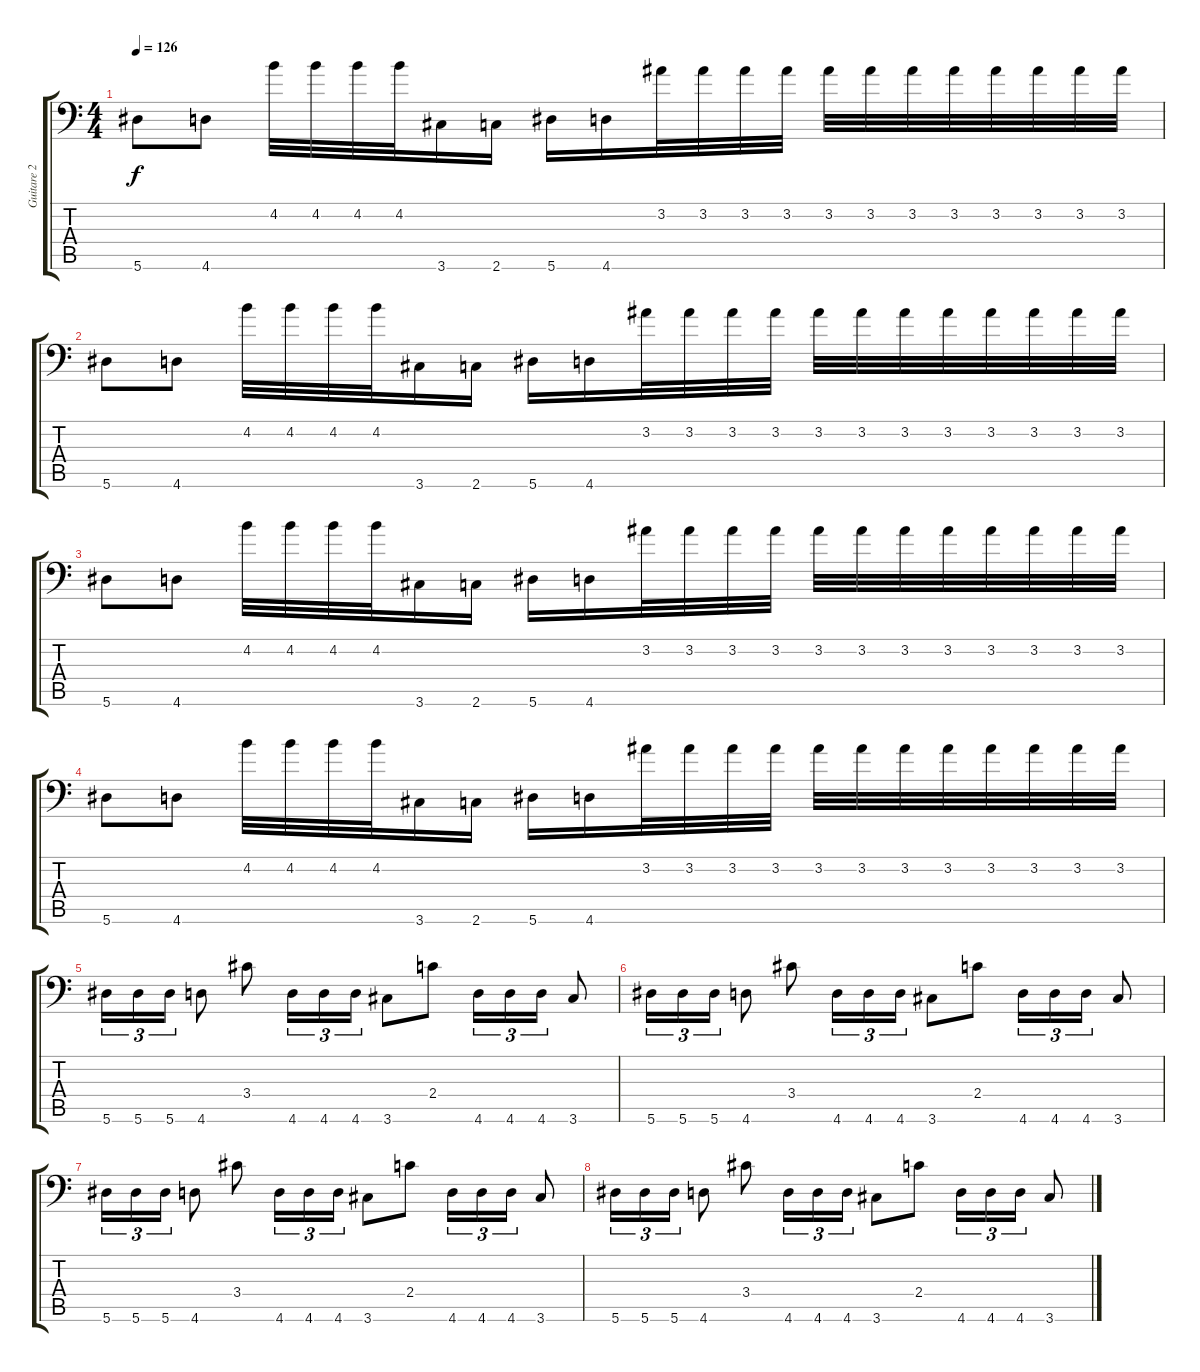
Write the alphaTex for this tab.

\track ("Guitare 2" "Guitare 2") {instrument overdrivenguitar}
\staff {score tabs}
\tuning (C4 G3 Eb3 Bb2 F2 Bb1) {hide}
\ts (4 4)
\tempo 126
\clef f4
\ks c
5.6.8{dy f} 4.6.8 4.2.32 4.2.32 4.2.32 4.2.32 3.6.16 2.6.16 5.6.16 4.6.16 3.2.32 3.2.32 3.2.32 3.2.32 3.2.32 3.2.32 3.2.32 3.2.32 3.2.32 3.2.32 3.2.32 3.2.32 |
5.6.8 4.6.8 4.2.32 4.2.32 4.2.32 4.2.32 3.6.16 2.6.16 5.6.16 4.6.16 3.2.32 3.2.32 3.2.32 3.2.32 3.2.32 3.2.32 3.2.32 3.2.32 3.2.32 3.2.32 3.2.32 3.2.32 |
5.6.8 4.6.8 4.2.32 4.2.32 4.2.32 4.2.32 3.6.16 2.6.16 5.6.16 4.6.16 3.2.32 3.2.32 3.2.32 3.2.32 3.2.32 3.2.32 3.2.32 3.2.32 3.2.32 3.2.32 3.2.32 3.2.32 |
5.6.8 4.6.8 4.2.32 4.2.32 4.2.32 4.2.32 3.6.16 2.6.16 5.6.16 4.6.16 3.2.32 3.2.32 3.2.32 3.2.32 3.2.32 3.2.32 3.2.32 3.2.32 3.2.32 3.2.32 3.2.32 3.2.32 |
5.6.16{tu (3 2)} 5.6.16{tu (3 2)} 5.6.16{tu (3 2)} 4.6.8 3.4.8 4.6.16{tu (3 2)} 4.6.16{tu (3 2)} 4.6.16{tu (3 2)} 3.6.8 2.4.8 4.6.16{tu (3 2)} 4.6.16{tu (3 2)} 4.6.16{tu (3 2)} 3.6.8 |
5.6.16{tu (3 2)} 5.6.16{tu (3 2)} 5.6.16{tu (3 2)} 4.6.8 3.4.8 4.6.16{tu (3 2)} 4.6.16{tu (3 2)} 4.6.16{tu (3 2)} 3.6.8 2.4.8 4.6.16{tu (3 2)} 4.6.16{tu (3 2)} 4.6.16{tu (3 2)} 3.6.8 |
5.6.16{tu (3 2)} 5.6.16{tu (3 2)} 5.6.16{tu (3 2)} 4.6.8 3.4.8 4.6.16{tu (3 2)} 4.6.16{tu (3 2)} 4.6.16{tu (3 2)} 3.6.8 2.4.8 4.6.16{tu (3 2)} 4.6.16{tu (3 2)} 4.6.16{tu (3 2)} 3.6.8 |
5.6.16{tu (3 2)} 5.6.16{tu (3 2)} 5.6.16{tu (3 2)} 4.6.8 3.4.8 4.6.16{tu (3 2)} 4.6.16{tu (3 2)} 4.6.16{tu (3 2)} 3.6.8 2.4.8 4.6.16{tu (3 2)} 4.6.16{tu (3 2)} 4.6.16{tu (3 2)} 3.6.8
